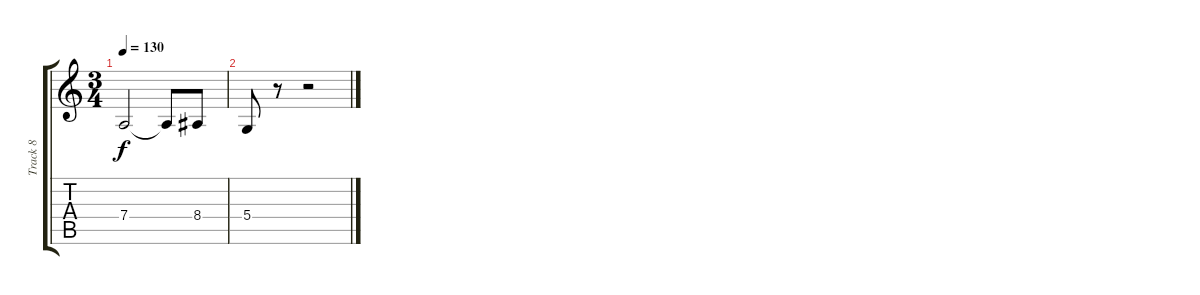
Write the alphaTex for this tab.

\track ("Track 8" "Track 8") {instrument trumpet}
\staff {score tabs}
\tuning (E4 B3 G3 D3 A2 E2) {hide}
\ts (3 4)
\tempo 130
\clef g2
\ks c
7.4.2{dy f} 7.4{t}.8 8.4.8 |
5.4.8 r.8 r.2
